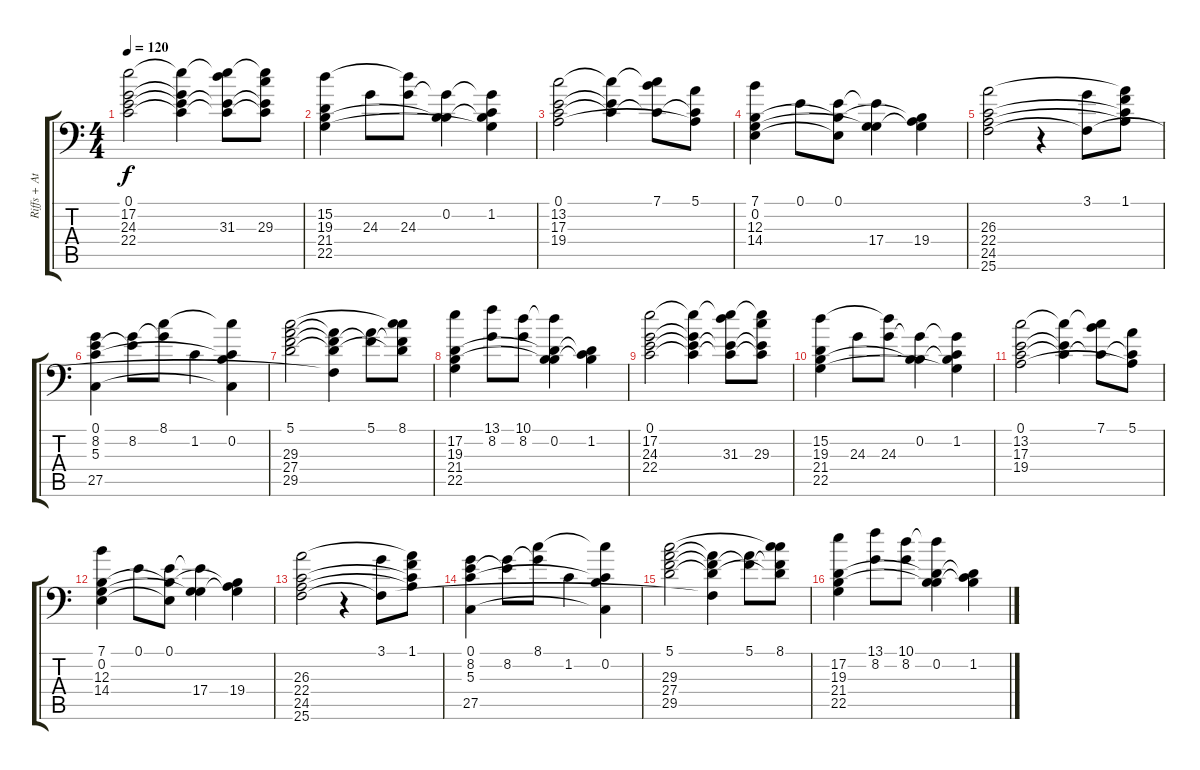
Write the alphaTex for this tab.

\track ("Riffs + Atmosphere" "Riffs + At") {instrument synthbrass1}
\staff {score tabs}
\tuning (E4 B3 G2 D2 A1 E1) {hide}
\ts (4 4)
\tempo 120
\clef f4
\ks c
(0.1 17.2 24.3 22.4).2{dy f instrument synthbrass1} (0.1{t} 17.2{t} 24.3{t} 22.4{t}).4 (0.1{t} 17.2{t} 31.3 22.4{t}).8 (0.1{t} 17.2{t} 29.3 22.4{t}).8 |
(15.2 19.3 21.4 22.5).4 24.3.8 (15.2{t} 24.3).8 (0.2 24.3{t} 21.4{t}).4 (1.2 24.3{t} 21.4{t} 22.5{t}).4 |
(0.1 13.2 17.3 19.4).2 (0.1{t} 13.2{t} 17.3{t}).4 (7.1 13.2{t} 17.3{t}).8 (5.1 17.3{t} 19.4{t}).8 |
(7.1 0.2 12.3 14.4).4 0.1.8 (0.1 0.2{t} 14.4{t}).8 (0.1{t} 12.3{t} 17.4).4 (0.2{t} 12.3{t} 19.4).4 |
(26.3 22.4 24.5 25.6).2 r.4 (3.1 25.6{t}).8 (1.1 26.3{t} 22.4{t} 24.5{t}).8 |
(0.1 8.2 5.3 27.5).4 (0.1{t} 8.2).8 (8.1 8.2{t}).8 1.2.4 (8.1{t} 0.2 5.3{t} 27.5{t}).4 |
(5.1 29.3 27.4 29.5).2 (5.1{t} 27.4{t} 29.5{t} 25.6{t}).4 (5.1 27.4{t}).8 (8.1 29.3{t} 27.4{t} 29.5{t}).8 |
(17.2 19.3 21.4 22.5).4 (13.1 8.2).8 (10.1 8.2).8 (10.1{t} 0.2 19.3{t} 21.4{t}).4 (1.2 19.3{t} 21.4{t}).4 |
(0.1 17.2 24.3 22.4).2 (0.1{t} 17.2{t} 24.3{t} 22.4{t}).4 (0.1{t} 17.2{t} 31.3 22.4{t}).8 (0.1{t} 17.2{t} 29.3 22.4{t}).8 |
(15.2 19.3 21.4 22.5).4 24.3.8 (15.2{t} 24.3).8 (0.2 24.3{t} 21.4{t}).4 (1.2 24.3{t} 21.4{t} 22.5{t}).4 |
(0.1 13.2 17.3 19.4).2 (0.1{t} 13.2{t} 17.3{t}).4 (7.1 13.2{t} 17.3{t}).8 (5.1 17.3{t} 19.4{t}).8 |
(7.1 0.2 12.3 14.4).4 0.1.8 (0.1 0.2{t} 14.4{t}).8 (0.1{t} 12.3{t} 17.4).4 (0.2{t} 12.3{t} 19.4).4 |
(26.3 22.4 24.5 25.6).2 r.4 (3.1 25.6{t}).8 (1.1 26.3{t} 22.4{t} 24.5{t}).8 |
(0.1 8.2 5.3 27.5).4 (0.1{t} 8.2).8 (8.1 8.2{t}).8 1.2.4 (8.1{t} 0.2 5.3{t} 27.5{t}).4 |
(5.1 29.3 27.4 29.5).2 (5.1{t} 27.4{t} 29.5{t} 25.6{t}).4 (5.1 27.4{t}).8 (8.1 29.3{t} 27.4{t} 29.5{t}).8 |
(17.2 19.3 21.4 22.5).4 (13.1 8.2).8 (10.1 8.2).8 (10.1{t} 0.2 19.3{t} 21.4{t}).4 (1.2 19.3{t} 21.4{t}).4
